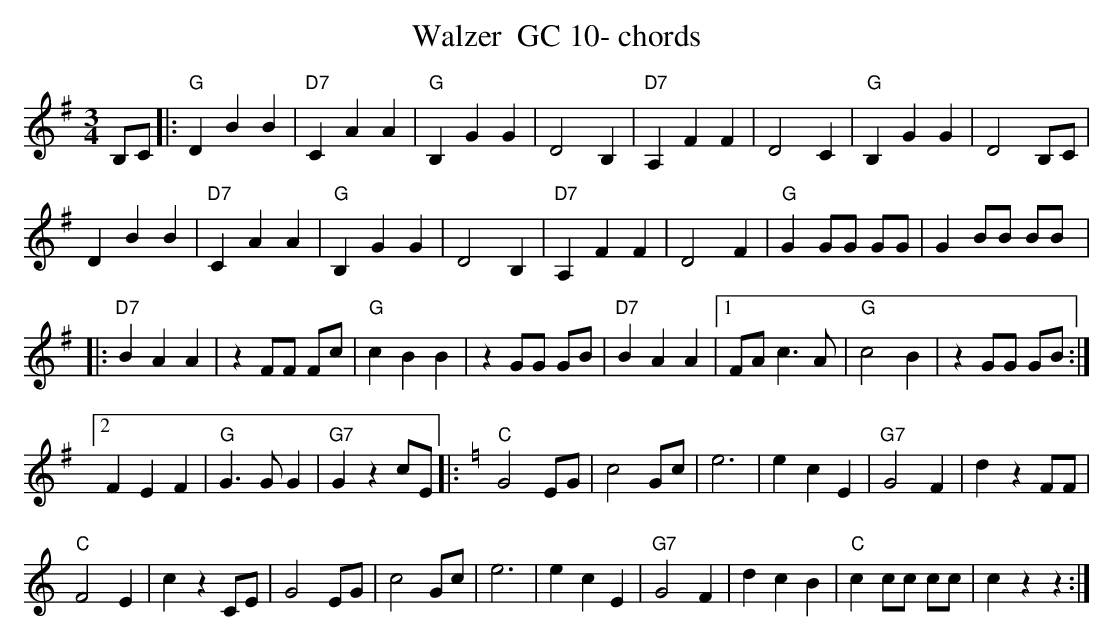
X:1
T:Walzer  GC 10- chords
M:3/4
L:1/4
K:Gmaj%%MIDI gchordon
B,/2C/2 |: "G"DBB | "D7"CAA | "G"B,GG | D2B, | "D7"A,FF | D2C | "G"B,GG | D2 B,/2C/2 |
DBB | "D7"CAA | "G"B,GG | D2B, | "D7"A,FF | D2F | "G"G G/2G/2 G/2G/2 | G B/2B/2 B/2B/2 |:
"D7"BAA | z F/2F/2 F/2c/2 | "G"cBB | z G/2G/2 G/2B/2 | "D7"BAA |1 F/2A/2 c>A | "G"c2B | zG/2G/2 G/2B/2 :|2
FEF | "G"G>GG | "G7"Gz c/2E/2 |: [K:Cmaj] "C"G2E/2G/2 | c2 G/2c/2 | e3 | ecE | "G7"G2F | dz F/2F/2 |
"C"F2E | cz C/2E/2 | G2E/2G/2 | c2G/2c/2 | e3 | ecE | "G7"G2F | dcB | "C"c c/2c/2 c/2c/2 | czz :|
